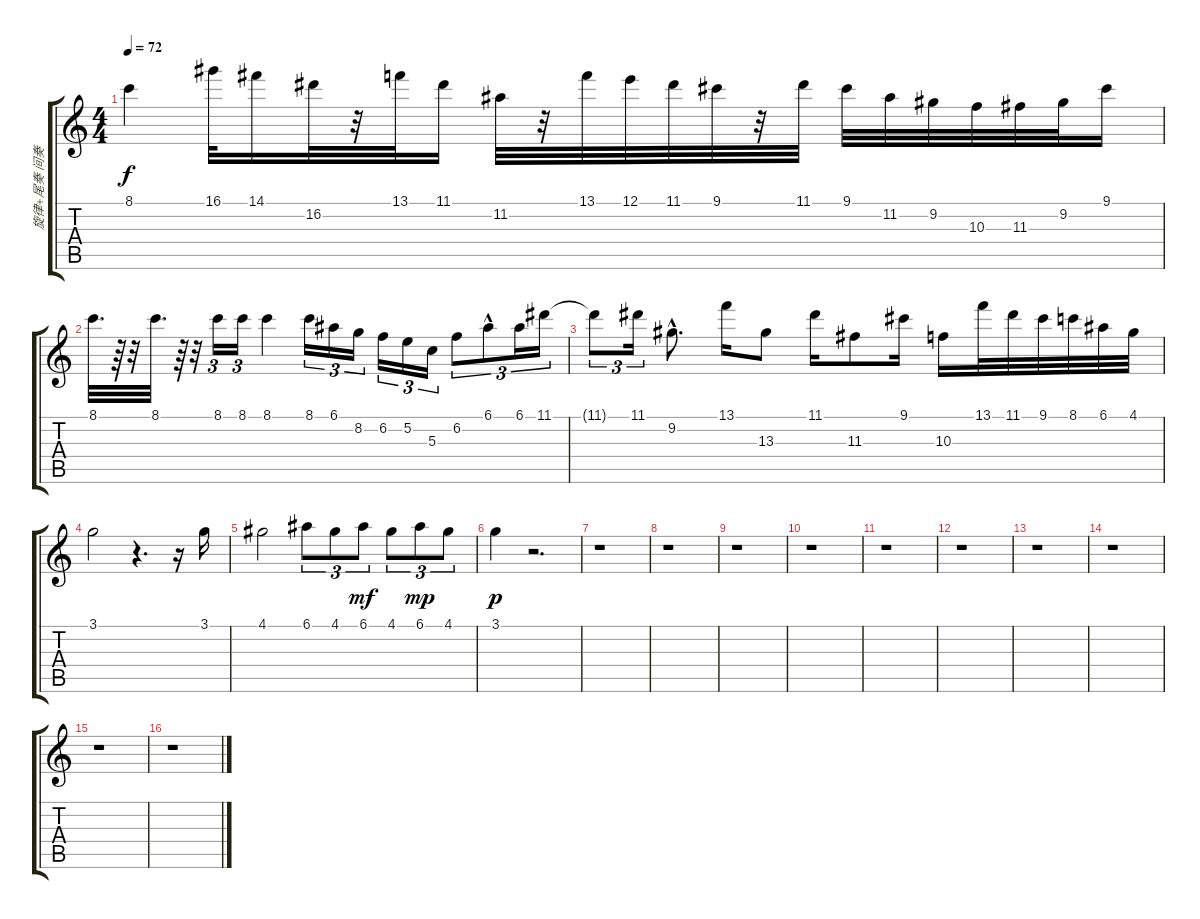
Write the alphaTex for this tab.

\track ("旋律+尾奏 间奏" "旋律+尾奏 间奏") {instrument acousticguitarnylon}
\staff {score tabs}
\tuning (E4 B3 G3 D3 A2 E2) {hide}
\ts (4 4)
\tempo 72
\clef g2
\ks c
8.1.4{dy f} 16.1.32 14.1.16 16.2.32 r.32 13.1.32 11.1.16 11.2.32 r.32 13.1.32 12.1.32 11.1.32 9.1.32 r.32 11.1.32 9.1.32 11.2.32 9.2.32 10.3.32 11.3.32 9.2.32 9.1.16 |
8.1.32{d} r.64 r.32 8.1.32{d} r.64 r.32 8.1.16{tu (3 2)} 8.1.16{tu (3 2)} 8.1.4 8.1.16{tu (3 2)} 6.1.16{tu (3 2)} 8.2.16{tu (3 2)} 6.2.16{tu (3 2)} 5.2.16{tu (3 2)} 5.3.16{tu (3 2)} 6.2.8{tu (3 2)} 6.1{hac}.8{tu (3 2)} 6.1.16{tu (3 2)} 11.1.16{tu (3 2)} |
11.1{t}.8{tu (3 2)} 11.1.16{tu (3 2)} 9.2{hac}.8{d} 13.1.16 13.3.8 11.1.16 11.3.8 9.1.16 10.3.16 13.1.32 11.1.32 9.1.32 8.1.32 6.1.32 4.1.32 |
3.1.2 r.4{d} r.16 3.1.16 |
4.1.2 6.1.8{tu (3 2)} 4.1.8{tu (3 2)} 6.1.8{tu (3 2) dy mf} 4.1.8{tu (3 2)} 6.1.8{tu (3 2) dy mp} 4.1.8{tu (3 2)} |
3.1.4{dy p} r.2{d} |
r.1 |
r.1 |
r.1 |
r.1 |
r.1 |
r.1 |
r.1 |
r.1 |
r.1 |
r.1
